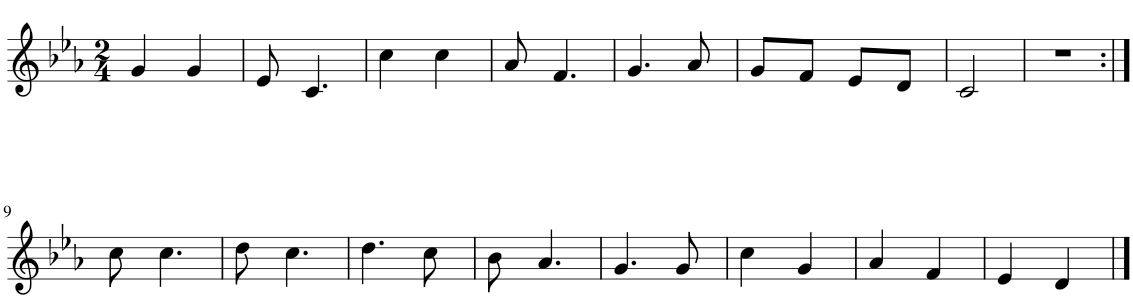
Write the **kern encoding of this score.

**kern
*part1
*staff1
*I"Voice
*clefG2
*k[b-e-a-]
*M2/4
=1
4g/
4g/
=2
8e-/
4.c/
=3
4cc\
4cc\
=4
8a-/
4.f/
=5
4.g/
8a-/
=6
8g/L
8f/J
8e-/L
8d/J
=7
2c/
=8
2r
!!LO:LB:g=z
=9:|!
8cc\
4.cc\
=10
8dd\
4.cc\
=11
4.dd\
8cc\
=12
8b-\
4.a-/
=13
4.g/
8g/
=14
4cc\
4g/
=15
4a-/
4f/
=16
4e-/
4d/
==
*-
